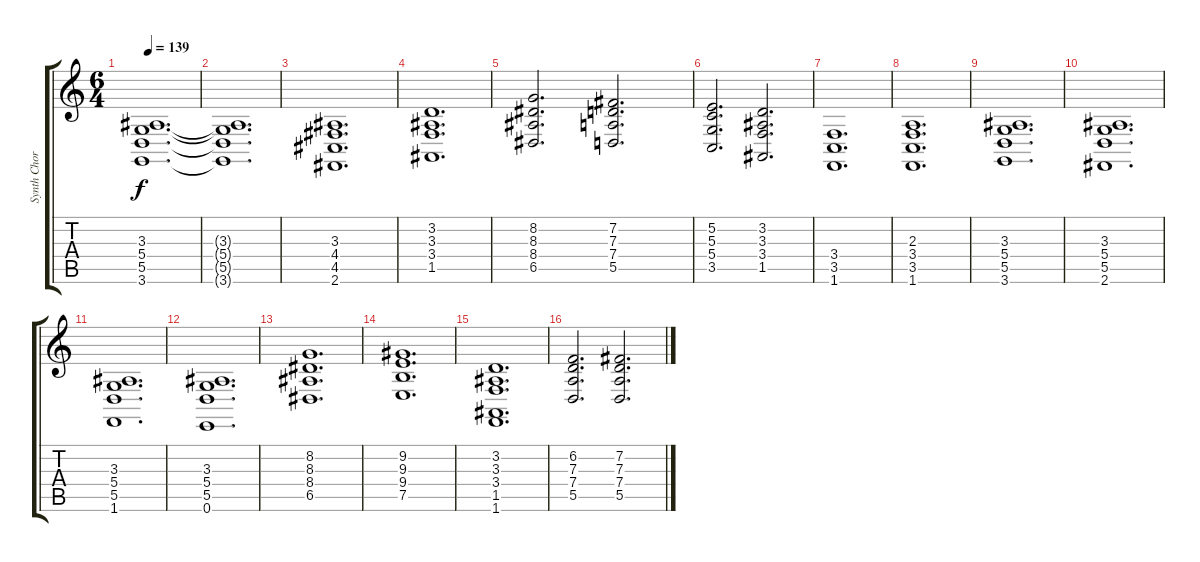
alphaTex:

\track ("Synth Chords (Rick Wright)" "Synth Chor") {instrument stringensemble1}
\staff {score tabs}
\tuning (E4 B3 G3 D3 A2 E2) {hide}
\ts (6 4)
\tempo 139
\clef g2
\ks c
(3.3 5.4 5.5 3.6).1{d dy f} |
(3.3{t} 5.4{t} 5.5{t} 3.6{t}).1{d} |
(3.3 4.4 4.5 2.6).1{d} |
(3.2 3.3 3.4 1.5).1{d} |
(8.2 8.3 8.4 6.5).2{d} (7.2 7.3 7.4 5.5).2{d} |
(5.2 5.3 5.4 3.5).2{d} (3.2 3.3 3.4 1.5).2{d} |
(3.4 3.5 1.6).1{d} |
(2.3 3.4 3.5 1.6).1{d} |
(3.3 5.4 5.5 3.6).1{d} |
(3.3 5.4 5.5 2.6).1{d} |
(3.3 5.4 5.5 1.6).1{d} |
(3.3 5.4 5.5 0.6).1{d} |
(8.2 8.3 8.4 6.5).1{d} |
(9.2 9.3 9.4 7.5).1{d} |
(3.2 3.3 3.4 1.5 1.6).1{d} |
(6.2 7.3 7.4 5.5).2{d} (7.2 7.3 7.4 5.5).2{d}
